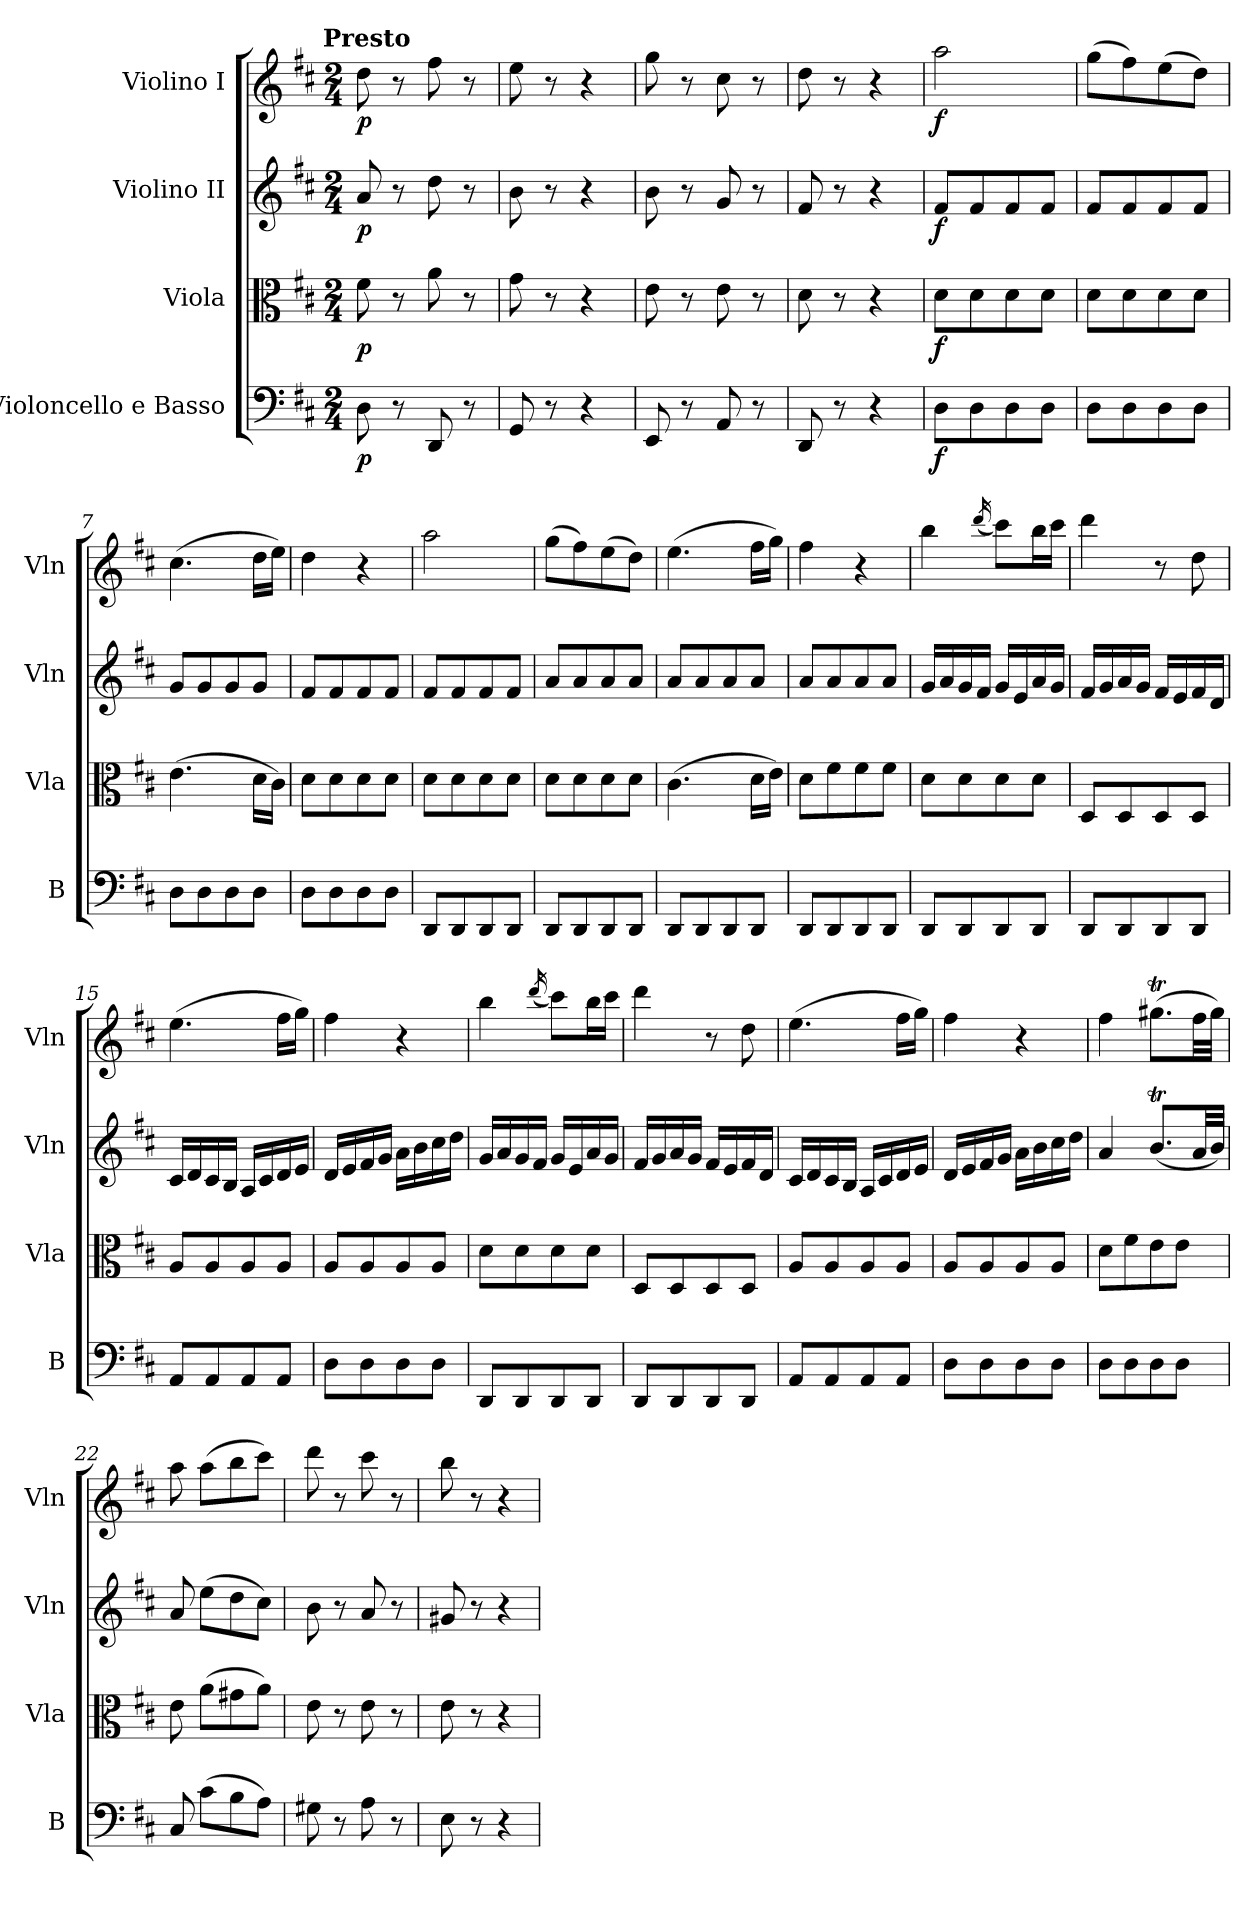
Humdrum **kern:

**kern	**dynam	**kern	**dynam	**kern	**dynam	**kern	**dynam
*part4	*part4	*part3	*part3	*part2	*part2	*part1	*part1
*staff4	*staff4	*staff3	*staff3	*staff2	*staff2	*staff1	*staff1
*I"Violoncello e Basso	*	*I"Viola	*	*I"Violino II	*	*I"Violino I	*
*I'B	*	*I'Vla	*	*I'Vln	*	*I'Vln	*
*clefF4	*	*clefC3	*	*clefG2	*	*clefG2	*
*k[f#c#]	*	*k[f#c#]	*	*k[f#c#]	*	*k[f#c#]	*
*D:	*	*D:	*	*D:	*	*D:	*
!!LO:TX:omd:t=Presto
*M2/4	*	*M2/4	*	*M2/4	*	*M2/4	*
*MM152	*	*MM152	*	*MM152	*	*MM152	*
=1	=1	=1	=1	=1	=1	=1	=1
8D	p	8f#	p	8a	p	8dd	p
8r	.	8r	.	8r	.	8r	.
8DD	.	8a	.	8dd	.	8ff#	.
8r	.	8r	.	8r	.	8r	.
=2	=2	=2	=2	=2	=2	=2	=2
8GG	.	8g	.	8b	.	8ee	.
8r	.	8r	.	8r	.	8r	.
4r	.	4r	.	4r	.	4r	.
=3	=3	=3	=3	=3	=3	=3	=3
8EE	.	8e	.	8b	.	8gg	.
8r	.	8r	.	8r	.	8r	.
8AA	.	8e	.	8g	.	8cc#	.
8r	.	8r	.	8r	.	8r	.
=4	=4	=4	=4	=4	=4	=4	=4
8DD	.	8d	.	8f#	.	8dd	.
8r	.	8r	.	8r	.	8r	.
4r	.	4r	.	4r	.	4r	.
=5	=5	=5	=5	=5	=5	=5	=5
8DL	f	8dL	f	8f#L	f	2aa	f
8D	.	8d	.	8f#	.	.	.
8D	.	8d	.	8f#	.	.	.
8DJ	.	8dJ	.	8f#J	.	.	.
=6	=6	=6	=6	=6	=6	=6	=6
8DL	.	8dL	.	8f#L	.	(8ggL	.
8D	.	8d	.	8f#	.	8ff#)	.
8D	.	8d	.	8f#	.	(8ee	.
8DJ	.	8dJ	.	8f#J	.	8ddJ)	.
=7	=7	=7	=7	=7	=7	=7	=7
8DL	.	(4.e	.	8gL	.	(4.cc#	.
8D	.	.	.	8g	.	.	.
8D	.	.	.	8g	.	.	.
8DJ	.	16dLL	.	8gJ	.	16ddLL	.
.	.	16c#JJ)	.	.	.	16eeJJ)	.
=8	=8	=8	=8	=8	=8	=8	=8
8DL	.	8dL	.	8f#L	.	4dd	.
8D	.	8d	.	8f#	.	.	.
8D	.	8d	.	8f#	.	4r	.
8DJ	.	8dJ	.	8f#J	.	.	.
!!LO:LB:g=z
=9	=9	=9	=9	=9	=9	=9	=9
8DDL	.	8dL	.	8f#L	.	2aa	.
8DD	.	8d	.	8f#	.	.	.
8DD	.	8d	.	8f#	.	.	.
8DDJ	.	8dJ	.	8f#J	.	.	.
=10	=10	=10	=10	=10	=10	=10	=10
8DDL	.	8dL	.	8aL	.	(8ggL	.
8DD	.	8d	.	8a	.	8ff#)	.
8DD	.	8d	.	8a	.	(8ee	.
8DDJ	.	8dJ	.	8aJ	.	8ddJ)	.
=11	=11	=11	=11	=11	=11	=11	=11
8DDL	.	(4.c#	.	8aL	.	(4.ee	.
8DD	.	.	.	8a	.	.	.
8DD	.	.	.	8a	.	.	.
8DDJ	.	16dLL	.	8aJ	.	16ff#LL	.
.	.	16eJJ)	.	.	.	16ggJJ)	.
=12	=12	=12	=12	=12	=12	=12	=12
8DDL	.	8dL	.	8aL	.	4ff#	.
8DD	.	8f#	.	8a	.	.	.
8DD	.	8f#	.	8a	.	4r	.
8DDJ	.	8f#J	.	8aJ	.	.	.
=13	=13	=13	=13	=13	=13	=13	=13
8DDL	.	8dL	.	16gLL	.	4bb	.
.	.	.	.	16a	.	.	.
8DD	.	8d	.	16g	.	.	.
.	.	.	.	16f#JJ	.	.	.
.	.	.	.	.	.	(<16qddd/	.
8DD	.	8d	.	16gLL	.	8ccc#L)	.
.	.	.	.	16e	.	.	.
8DDJ	.	8dJ	.	16a	.	16bbL	.
.	.	.	.	16gJJ	.	16ccc#JJ	.
=14	=14	=14	=14	=14	=14	=14	=14
8DDL	.	8DL	.	16f#LL	.	4ddd	.
.	.	.	.	16g	.	.	.
8DD	.	8D	.	16a	.	.	.
.	.	.	.	16gJJ	.	.	.
8DD	.	8D	.	16f#LL	.	8r	.
.	.	.	.	16e	.	.	.
8DDJ	.	8DJ	.	16f#	.	8dd	.
.	.	.	.	16dJJ	.	.	.
=15	=15	=15	=15	=15	=15	=15	=15
8AAL	.	8AL	.	16c#LL	.	(4.ee	.
.	.	.	.	16d	.	.	.
8AA	.	8A	.	16c#	.	.	.
.	.	.	.	16BJJ	.	.	.
8AA	.	8A	.	16ALL	.	.	.
.	.	.	.	16c#	.	.	.
8AAJ	.	8AJ	.	16d	.	16ff#LL	.
.	.	.	.	16eJJ	.	16ggJJ)	.
!!LO:LB:g=z
=16	=16	=16	=16	=16	=16	=16	=16
8DL	.	8AL	.	16dLL	.	4ff#	.
.	.	.	.	16e	.	.	.
8D	.	8A	.	16f#	.	.	.
.	.	.	.	16gJJ	.	.	.
8D	.	8A	.	16aLL	.	4r	.
.	.	.	.	16b	.	.	.
8DJ	.	8AJ	.	16cc#	.	.	.
.	.	.	.	16ddJJ	.	.	.
=17	=17	=17	=17	=17	=17	=17	=17
8DDL	.	8dL	.	16gLL	.	4bb	.
.	.	.	.	16a	.	.	.
8DD	.	8d	.	16g	.	.	.
.	.	.	.	16f#JJ	.	.	.
.	.	.	.	.	.	(<16qddd/	.
8DD	.	8d	.	16gLL	.	8ccc#L)	.
.	.	.	.	16e	.	.	.
8DDJ	.	8dJ	.	16a	.	16bbL	.
.	.	.	.	16gJJ	.	16ccc#JJ	.
=18	=18	=18	=18	=18	=18	=18	=18
8DDL	.	8DL	.	16f#LL	.	4ddd	.
.	.	.	.	16g	.	.	.
8DD	.	8D	.	16a	.	.	.
.	.	.	.	16gJJ	.	.	.
8DD	.	8D	.	16f#LL	.	8r	.
.	.	.	.	16e	.	.	.
8DDJ	.	8DJ	.	16f#	.	8dd	.
.	.	.	.	16dJJ	.	.	.
=19	=19	=19	=19	=19	=19	=19	=19
8AAL	.	8AL	.	16c#LL	.	(4.ee	.
.	.	.	.	16d	.	.	.
8AA	.	8A	.	16c#	.	.	.
.	.	.	.	16BJJ	.	.	.
8AA	.	8A	.	16ALL	.	.	.
.	.	.	.	16c#	.	.	.
8AAJ	.	8AJ	.	16d	.	16ff#LL	.
.	.	.	.	16eJJ	.	16ggJJ)	.
=20	=20	=20	=20	=20	=20	=20	=20
8DL	.	8AL	.	16dLL	.	4ff#	.
.	.	.	.	16e	.	.	.
8D	.	8A	.	16f#	.	.	.
.	.	.	.	16gJJ	.	.	.
8D	.	8A	.	16aLL	.	4r	.
.	.	.	.	16b	.	.	.
8DJ	.	8AJ	.	16cc#	.	.	.
.	.	.	.	16ddJJ	.	.	.
!!LO:LB:g=z
=21	=21	=21	=21	=21	=21	=21	=21
8DL	.	8dL	.	4a	.	4ff#	.
8D	.	8f#	.	.	.	.	.
8D	.	8e	.	(8.bTL	.	(8.gg#XtL	.
8DJ	.	8eJ	.	.	.	.	.
.	.	.	.	32aLL	.	32ff#LL	.
.	.	.	.	32bJJJ)	.	32gg#JJJ)	.
=22	=22	=22	=22	=22	=22	=22	=22
8C#	.	8e	.	8a	.	8aa	.
(8c#L	.	(8aL	.	(8eeL	.	(8aaL	.
8B	.	8g#X	.	8dd	.	8bb	.
8AJ)	.	8aJ)	.	8cc#J)	.	8ccc#J)	.
=23	=23	=23	=23	=23	=23	=23	=23
8G#X	.	8e	.	8b	.	8ddd	.
8r	.	8r	.	8r	.	8r	.
8A	.	8e	.	8a	.	8ccc#	.
8r	.	8r	.	8r	.	8r	.
=24	=24	=24	=24	=24	=24	=24	=24
8E	.	8e	.	8g#X	.	8bb	.
8r	.	8r	.	8r	.	8r	.
4r	.	4r	.	4r	.	4r	.
=	=	=	=	=	=	=	=
*-	*-	*-	*-	*-	*-	*-	*-
